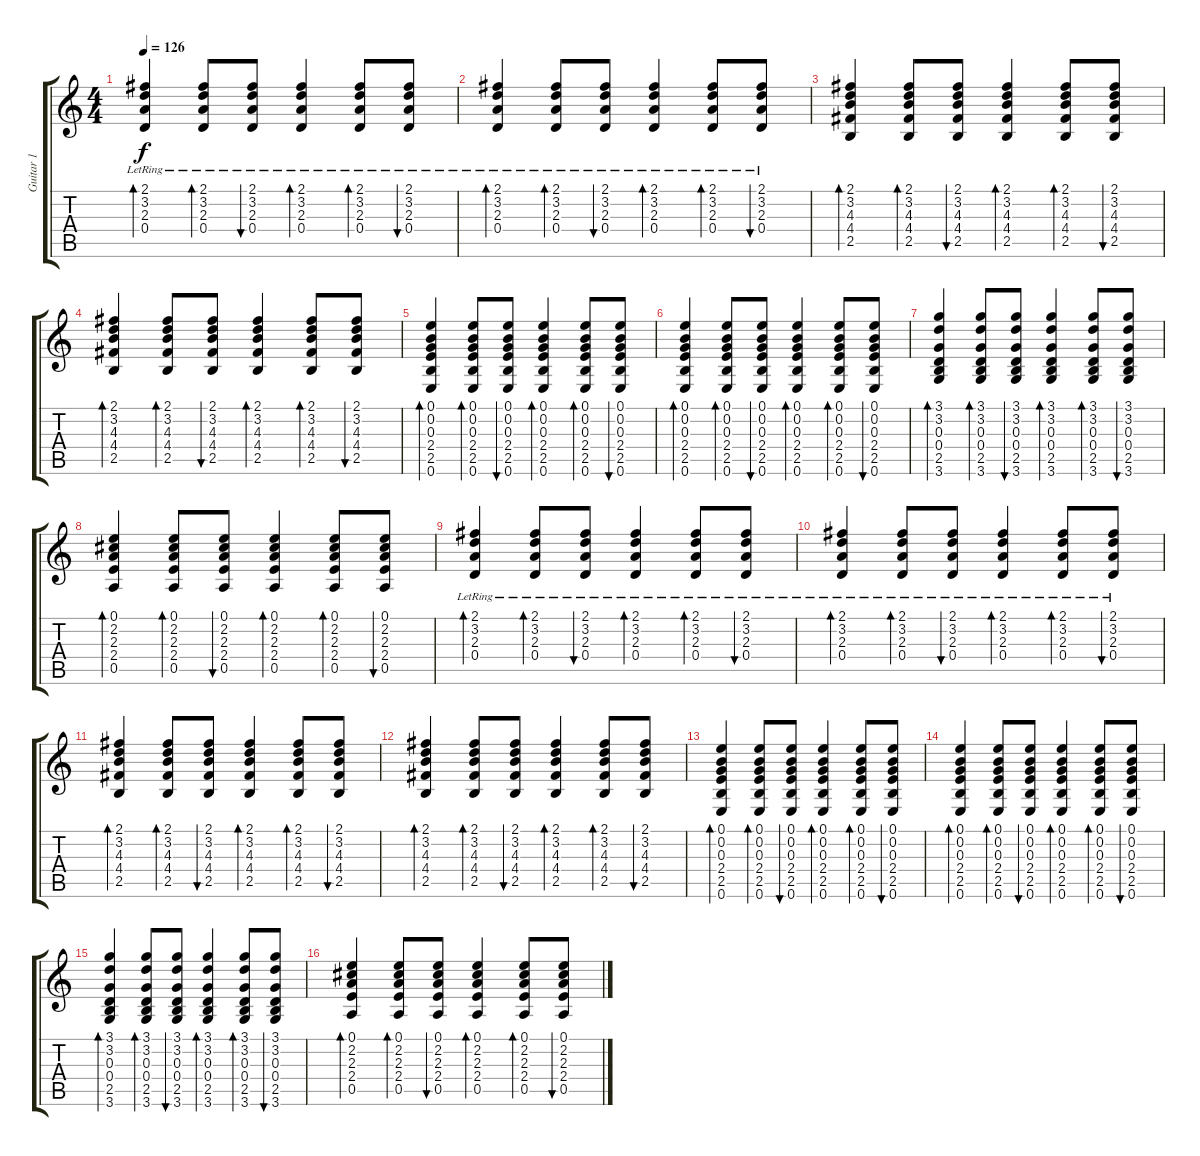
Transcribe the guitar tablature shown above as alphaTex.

\track ("Guitar 1" "Guitar 1") {instrument acousticguitarnylon}
\staff {score tabs}
\tuning (E4 B3 G3 D3 A2 E2) {hide}
\ts (4 4)
\tempo 126
\clef g2
\ks c
(2.1{lr} 3.2{lr} 2.3{lr} 0.4{lr}).4{bd 60 dy f} (2.1{lr} 3.2{lr} 2.3{lr} 0.4{lr}).8{bd 60} (2.1{lr} 3.2{lr} 2.3{lr} 0.4{lr}).8{bu 60} (2.1{lr} 3.2{lr} 2.3{lr} 0.4{lr}).4{bd 60} (2.1{lr} 3.2{lr} 2.3{lr} 0.4{lr}).8{bd 60} (2.1{lr} 3.2{lr} 2.3{lr} 0.4{lr}).8{bu 60} |
(2.1{lr} 3.2{lr} 2.3{lr} 0.4{lr}).4{bd 60} (2.1{lr} 3.2{lr} 2.3{lr} 0.4{lr}).8{bd 60} (2.1{lr} 3.2{lr} 2.3{lr} 0.4{lr}).8{bu 60} (2.1{lr} 3.2{lr} 2.3{lr} 0.4{lr}).4{bd 60} (2.1{lr} 3.2{lr} 2.3{lr} 0.4{lr}).8{bd 60} (2.1{lr} 3.2{lr} 2.3{lr} 0.4{lr}).8{bu 60} |
(2.1 3.2 4.3 4.4 2.5).4{bd 60} (2.1 3.2 4.3 4.4 2.5).8{bd 60} (2.1 3.2 4.3 4.4 2.5).8{bu 60} (2.1 3.2 4.3 4.4 2.5).4{bd 60} (2.1 3.2 4.3 4.4 2.5).8{bd 60} (2.1 3.2 4.3 4.4 2.5).8{bu 60} |
(2.1 3.2 4.3 4.4 2.5).4{bd 60} (2.1 3.2 4.3 4.4 2.5).8{bd 60} (2.1 3.2 4.3 4.4 2.5).8{bu 60} (2.1 3.2 4.3 4.4 2.5).4{bd 60} (2.1 3.2 4.3 4.4 2.5).8{bd 60} (2.1 3.2 4.3 4.4 2.5).8{bu 60} |
(0.1 0.2 0.3 2.4 2.5 0.6).4{bd 60} (0.1 0.2 0.3 2.4 2.5 0.6).8{bd 60} (0.1 0.2 0.3 2.4 2.5 0.6).8{bu 60} (0.1 0.2 0.3 2.4 2.5 0.6).4{bd 60} (0.1 0.2 0.3 2.4 2.5 0.6).8{bd 60} (0.1 0.2 0.3 2.4 2.5 0.6).8{bu 60} |
(0.1 0.2 0.3 2.4 2.5 0.6).4{bd 60} (0.1 0.2 0.3 2.4 2.5 0.6).8{bd 60} (0.1 0.2 0.3 2.4 2.5 0.6).8{bu 60} (0.1 0.2 0.3 2.4 2.5 0.6).4{bd 60} (0.1 0.2 0.3 2.4 2.5 0.6).8{bd 60} (0.1 0.2 0.3 2.4 2.5 0.6).8{bu 60} |
(3.1 3.2 0.3 0.4 2.5 3.6).4{bd 60} (3.1 3.2 0.3 0.4 2.5 3.6).8{bd 60} (3.1 3.2 0.3 0.4 2.5 3.6).8{bu 60} (3.1 3.2 0.3 0.4 2.5 3.6).4{bd 60} (3.1 3.2 0.3 0.4 2.5 3.6).8{bd 60} (3.1 3.2 0.3 0.4 2.5 3.6).8{bu 60} |
(0.1 2.2 2.3 2.4 0.5).4{bd 60} (0.1 2.2 2.3 2.4 0.5).8{bd 60} (0.1 2.2 2.3 2.4 0.5).8{bu 60} (0.1 2.2 2.3 2.4 0.5).4{bd 60} (0.1 2.2 2.3 2.4 0.5).8{bd 60} (0.1 2.2 2.3 2.4 0.5).8{bu 60} |
(2.1{lr} 3.2{lr} 2.3{lr} 0.4{lr}).4{bd 60} (2.1{lr} 3.2{lr} 2.3{lr} 0.4{lr}).8{bd 60} (2.1{lr} 3.2{lr} 2.3{lr} 0.4{lr}).8{bu 60} (2.1{lr} 3.2{lr} 2.3{lr} 0.4{lr}).4{bd 60} (2.1{lr} 3.2{lr} 2.3{lr} 0.4{lr}).8{bd 60} (2.1{lr} 3.2{lr} 2.3{lr} 0.4{lr}).8{bu 60} |
(2.1{lr} 3.2{lr} 2.3{lr} 0.4{lr}).4{bd 60} (2.1{lr} 3.2{lr} 2.3{lr} 0.4{lr}).8{bd 60} (2.1{lr} 3.2{lr} 2.3{lr} 0.4{lr}).8{bu 60} (2.1{lr} 3.2{lr} 2.3{lr} 0.4{lr}).4{bd 60} (2.1{lr} 3.2{lr} 2.3{lr} 0.4{lr}).8{bd 60} (2.1{lr} 3.2{lr} 2.3{lr} 0.4{lr}).8{bu 60} |
(2.1 3.2 4.3 4.4 2.5).4{bd 60} (2.1 3.2 4.3 4.4 2.5).8{bd 60} (2.1 3.2 4.3 4.4 2.5).8{bu 60} (2.1 3.2 4.3 4.4 2.5).4{bd 60} (2.1 3.2 4.3 4.4 2.5).8{bd 60} (2.1 3.2 4.3 4.4 2.5).8{bu 60} |
(2.1 3.2 4.3 4.4 2.5).4{bd 60} (2.1 3.2 4.3 4.4 2.5).8{bd 60} (2.1 3.2 4.3 4.4 2.5).8{bu 60} (2.1 3.2 4.3 4.4 2.5).4{bd 60} (2.1 3.2 4.3 4.4 2.5).8{bd 60} (2.1 3.2 4.3 4.4 2.5).8{bu 60} |
(0.1 0.2 0.3 2.4 2.5 0.6).4{bd 60} (0.1 0.2 0.3 2.4 2.5 0.6).8{bd 60} (0.1 0.2 0.3 2.4 2.5 0.6).8{bu 60} (0.1 0.2 0.3 2.4 2.5 0.6).4{bd 60} (0.1 0.2 0.3 2.4 2.5 0.6).8{bd 60} (0.1 0.2 0.3 2.4 2.5 0.6).8{bu 60} |
(0.1 0.2 0.3 2.4 2.5 0.6).4{bd 60} (0.1 0.2 0.3 2.4 2.5 0.6).8{bd 60} (0.1 0.2 0.3 2.4 2.5 0.6).8{bu 60} (0.1 0.2 0.3 2.4 2.5 0.6).4{bd 60} (0.1 0.2 0.3 2.4 2.5 0.6).8{bd 60} (0.1 0.2 0.3 2.4 2.5 0.6).8{bu 60} |
(3.1 3.2 0.3 0.4 2.5 3.6).4{bd 60} (3.1 3.2 0.3 0.4 2.5 3.6).8{bd 60} (3.1 3.2 0.3 0.4 2.5 3.6).8{bu 60} (3.1 3.2 0.3 0.4 2.5 3.6).4{bd 60} (3.1 3.2 0.3 0.4 2.5 3.6).8{bd 60} (3.1 3.2 0.3 0.4 2.5 3.6).8{bu 60} |
(0.1 2.2 2.3 2.4 0.5).4{bd 60} (0.1 2.2 2.3 2.4 0.5).8{bd 60} (0.1 2.2 2.3 2.4 0.5).8{bu 60} (0.1 2.2 2.3 2.4 0.5).4{bd 60} (0.1 2.2 2.3 2.4 0.5).8{bd 60} (0.1 2.2 2.3 2.4 0.5).8{bu 60}
